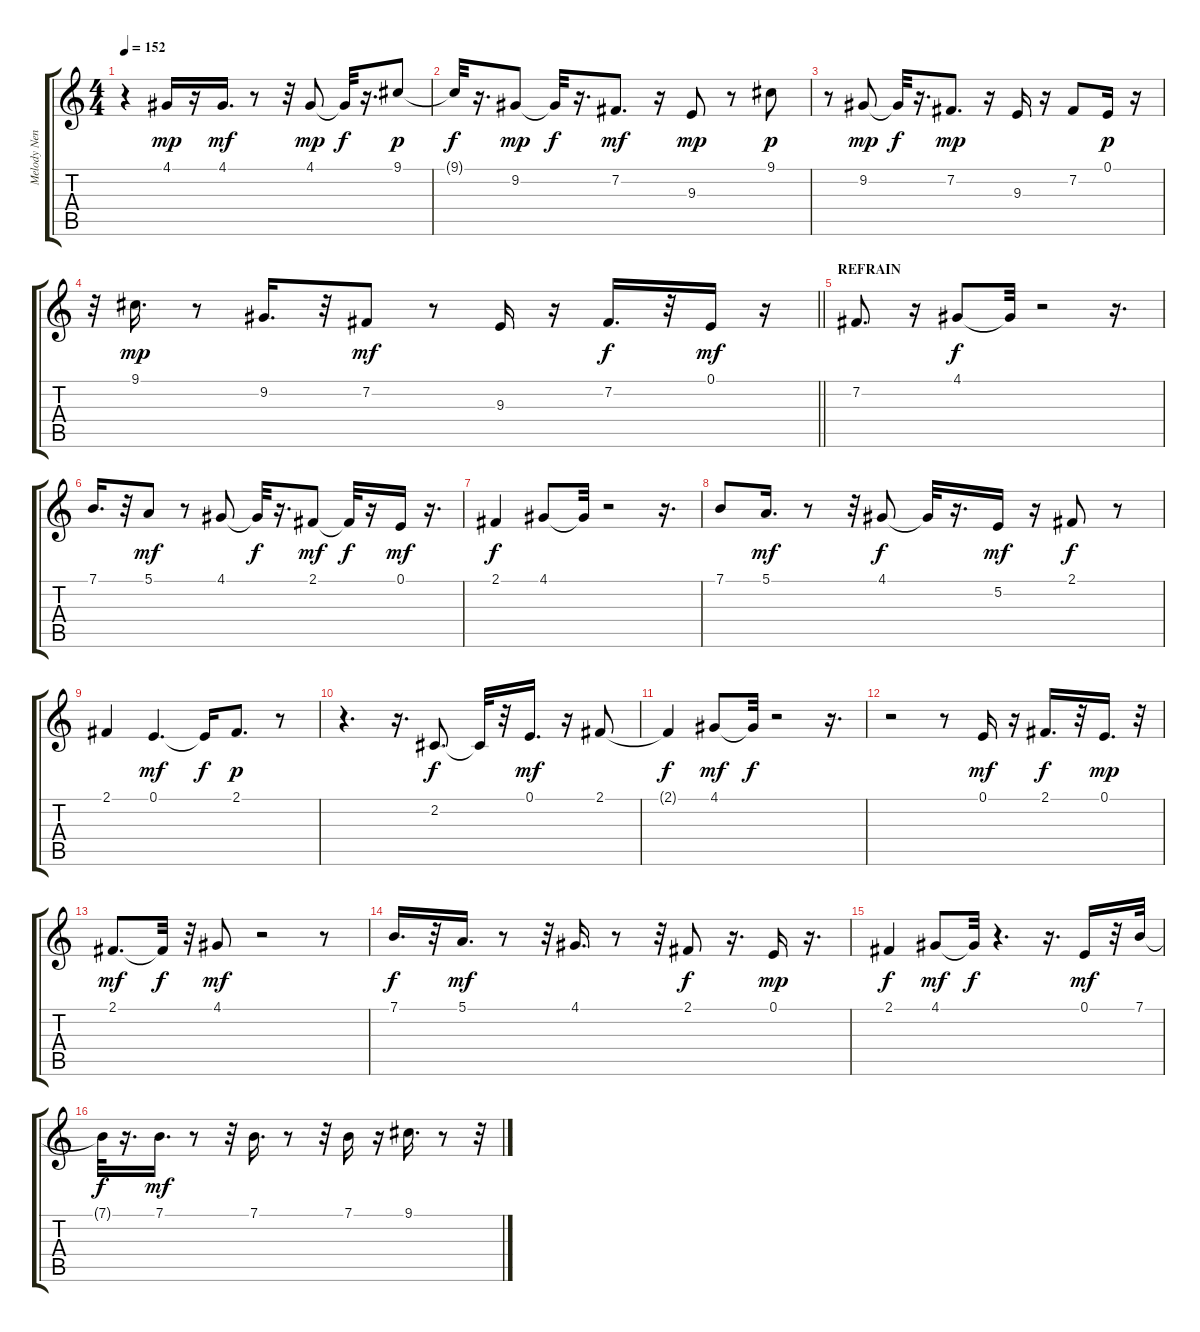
\track ("Melody Neneh" "Melody Nen") {instrument oboe}
\staff {score tabs}
\tuning (E4 B3 G3 D3 A2 E2) {hide}
\ts (4 4)
\tempo 152
\clef g2
\ks c
r.4{dy f} 4.1.16{dy mp} r.16 4.1.16{d dy mf} r.8 r.32 4.1.8{dy mp} 4.1{t}.32{dy f} r.16{d} 9.1.8{dy p} |
9.1{t}.32{dy f} r.16{d} 9.2.8{dy mp} 9.2{t}.32{dy f} r.16{d} 7.2.8{d dy mf} r.16 9.3.8{dy mp} r.8 9.1.8{dy p} |
r.8 9.2.8{dy mp} 9.2{t}.32{dy f} r.16{d} 7.2.8{d dy mp} r.16 9.3.16 r.16 7.2.8 0.1.16{dy p} r.16 |
\barLineRight lightlight
r.32 9.1.16{d dy mp} r.8 9.2.16{d} r.32 7.2.8{dy mf} r.8 9.3.16 r.16 7.2.16{d dy f} r.32 0.1.16{dy mf} r.16 |
\section ("" "REFRAIN")
7.2.8{d} r.16 4.1.8{dy f} 4.1{t}.32 r.2 r.16{d} |
7.1.16{d} r.32 5.1.8{dy mf} r.8 4.1.8 4.1{t}.32{dy f} r.16{d} 2.1.8{dy mf} 2.1{t}.32{dy f} r.16 0.1.16{dy mf} r.16{d} |
2.1.4{dy f} 4.1.8 4.1{t}.32 r.2 r.16{d} |
7.1.8 5.1.16{d dy mf} r.8 r.32 4.1.8{dy f} 4.1{t}.32 r.16{d} 5.2.16{dy mf} r.16 2.1.8{dy f} r.8 |
2.1.4 0.1.4{d dy mf} 0.1{t}.16{dy f} 2.1.8{d dy p} r.8 |
r.4{d} r.16{d} 2.2.8{d dy f} 2.2{t}.32 r.32 0.1.16{d dy mf} r.16 2.1.8 |
2.1{t}.4{dy f} 4.1.8{dy mf} 4.1{t}.32{dy f} r.2 r.16{d} |
r.2 r.8 0.1.16{dy mf} r.16 2.1.16{d dy f} r.32 0.1.16{d dy mp} r.32 |
2.1.8{d dy mf} 2.1{t}.32{dy f} r.32 4.1.8{dy mf} r.2 r.8 |
7.1.16{d dy f} r.32 5.1.16{d dy mf} r.8 r.32 4.1.16{d} r.8 r.32 2.1.8{dy f} r.16{d} 0.1.16{dy mp} r.16{d} |
2.1.4{dy f} 4.1.8{dy mf} 4.1{t}.32{dy f} r.4{d} r.16{d} 0.1.16{dy mf} r.32 7.1.32 |
7.1{t}.32{dy f} r.16{d} 7.1.16{d dy mf} r.8 r.32 7.1.16{d} r.8 r.32 7.1.16 r.16 9.1.16{d} r.8 r.32
